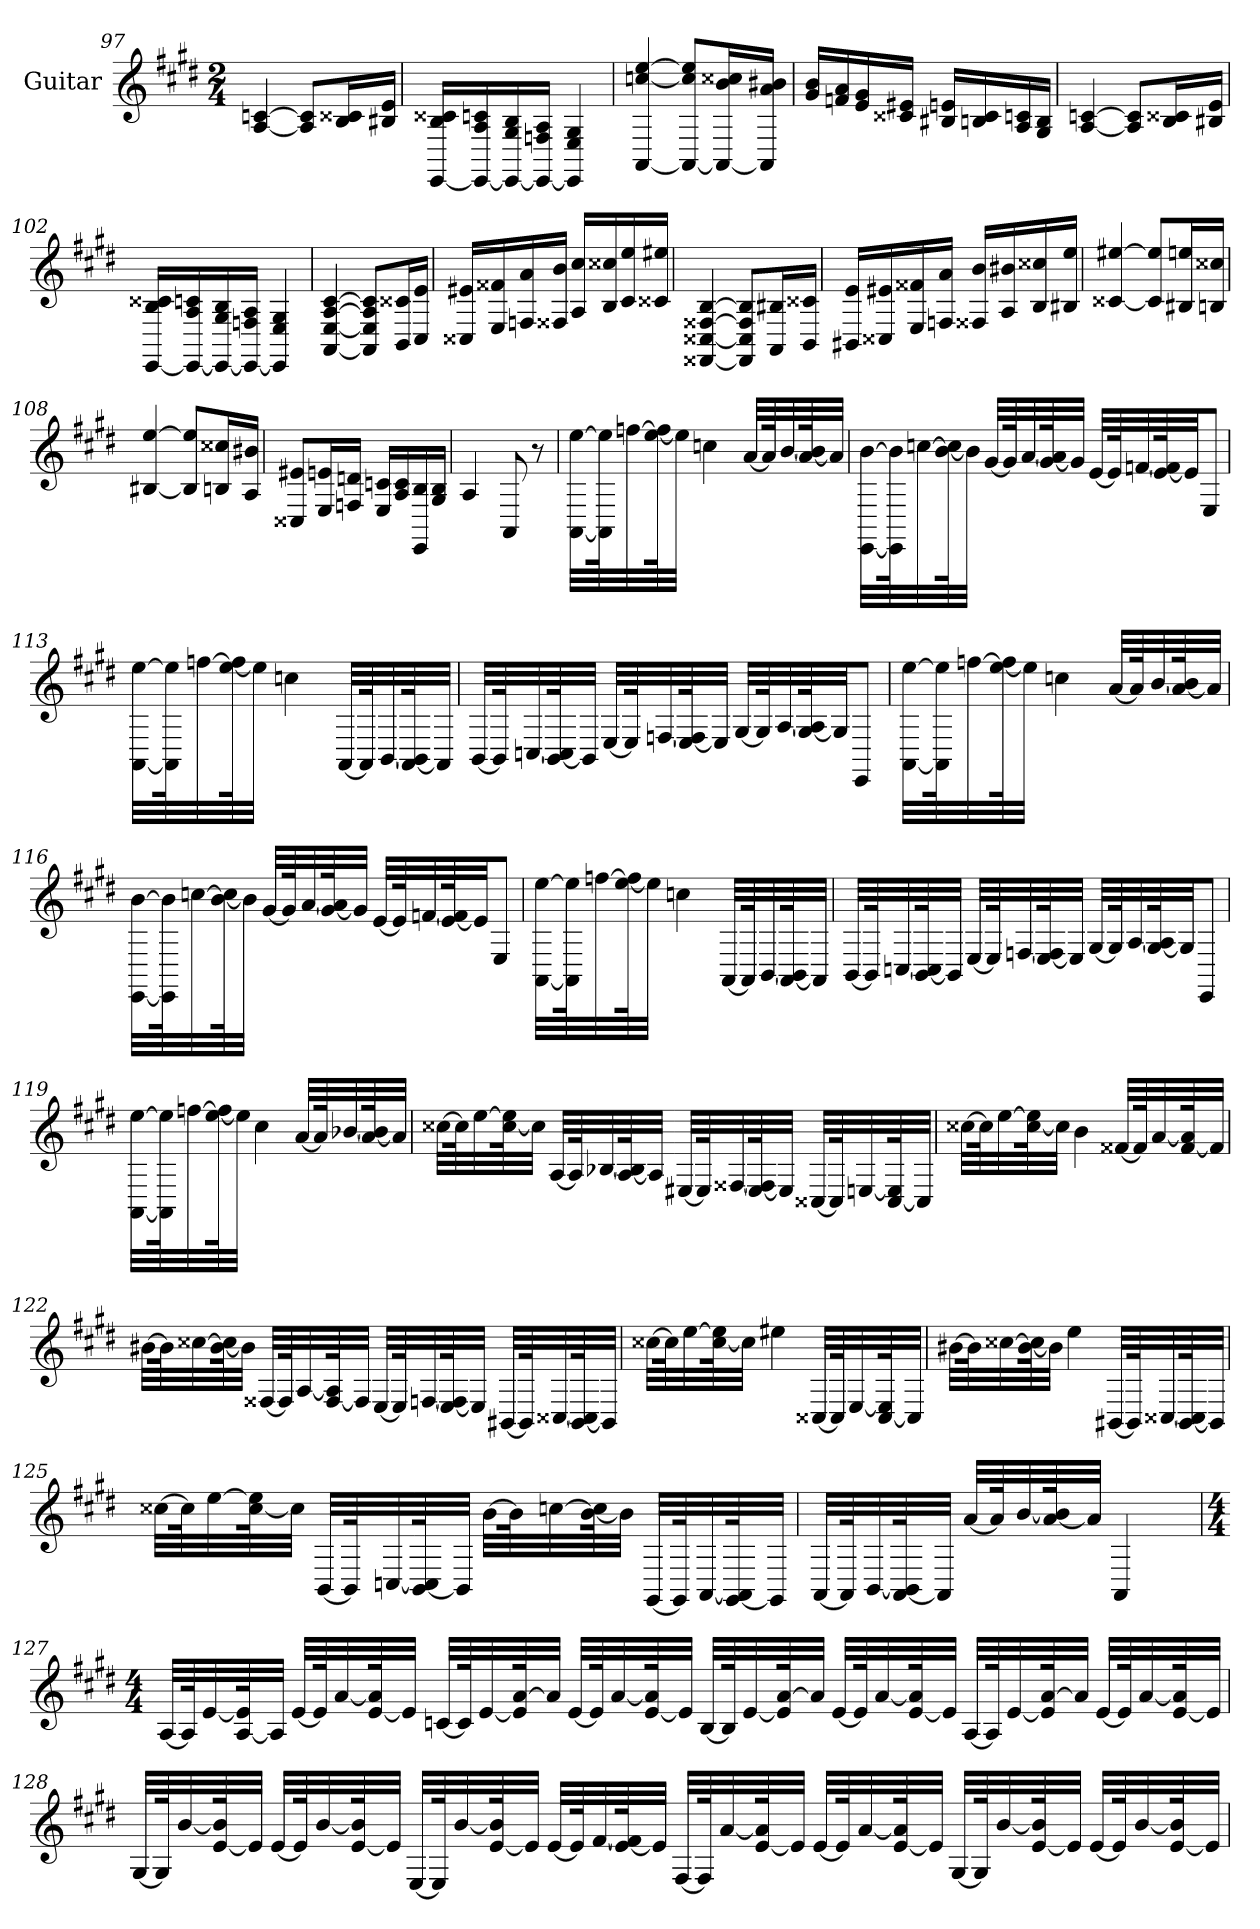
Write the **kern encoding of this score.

**kern
*part1
*staff1
*I"Guitar
*clefG2
*k[f#c#g#d#]
*E:
*M2/4
=97
[4A/ [4cn/
8A/] 8c/]L
16B/ 16c##X/L
16B#X/ 16e/JJ
=98
[16EE/ 16B/ 16c##X/LL
16EE/_ 16A/ 16cn/
16EE/_ 16G#/ 16B/
16EE/_ 16Fn/ 16A/JJ
4EE/] 4E/ 4G#/
=99
[4AA/ [4ccn/ [4ee/
8AA/_ 8cc/] 8ee/]L
16AA/_ 16b/ 16cc##X/L
16AA/] 16a/ 16b#X/JJ
!!LO:LB:g=z
=100
16g#/ 16b/LL
16fn/ 16a/
16e/ 16g#/
16c##X/ 16e#X/JJ
16B#X/ 16en/LL
16Bn/ 16c##/
16A/ 16cn/
16G#/ 16B/JJ
=101
[4A/ [4cn/
8A/] 8c/]L
16B/ 16c##X/L
16B#X/ 16e/JJ
=102
[16EE/ 16B/ 16c##X/LL
16EE/_ 16A/ 16cn/
16EE/_ 16G#/ 16B/
16EE/_ 16Fn/ 16A/JJ
4EE/] 4E/ 4G#/
=103
[4AA/ [4E/ [4A/ [4c#/
8AA/] 8E/] 8A/] 8c#/]L
16BB/ 16c##X/L
16C#/ 16e/JJ
!!LO:LB:g=z
=104
16C##X/ 16e#X/LL
16E/ 16f##X/
16Fn/ 16a/
16F##X/ 16b/JJ
16A/ 16cc#/LL
16B/ 16cc##X/
16c#/ 16ee/
16c##X/ 16ee#X/JJ
=105
[4FF##X/ [4C##X/ [4F##X/ [4B/
8FF##/] 8C##/] 8F##/] 8B/]L
16AA/ 16B#X/L
16BB/ 16c##X/JJ
=106
16BB#X/ 16e/LL
16C##X/ 16e#X/
16E/ 16f##X/
16Fn/ 16a/JJ
16F##X/ 16b/LL
16A/ 16b#X/
16B/ 16cc##X/
16B#X/ 16ee/JJ
=107
[4c##X/ [4ee#X/
8c##/] 8ee#/]L
16B#X/ 16een/L
16Bn/ 16cc##X/JJ
!!LO:LB:g=z
=108
[4B#X/ [4ee/
8B#/] 8ee/]L
16Bn/ 16cc##X/L
16A/ 16b#X/JJ
=109
8C##X/ 8e#X/L
16E/ 16en/L
16Fn/ 16dn/JJ
16E/ 16cn/LL
16A/ 16c/
16EE/ 16B/
16G#/ 16B/JJ
=110
4A/
8AA/
8r
=111
[32AA\ [32ee\LLL
64AA\] 64ee\]K
[32ffn\
[64ee\ 64ff\]K
32ee\JJJ]
4ccn\
[32a/LLL
64a/K]
[32b/
[64a/ 64b/]K
32a/JJJ]
!!LO:LB:g=z
=112
[32EE\ [32b\LLL
64EE\] 64b\]K
[32ccn\
[64b\ 64cc\]K
32b\JJJ]
[32g#/LLL
64g#/K]
[32a/
[64g#/ 64a/]K
32g#/JJJ]
[32e/LLL
64e/K]
[32fn/
[64e/ 64f/]K
32e/JJ]
8E/J
=113
[32AA\ [32ee\LLL
64AA\] 64ee\]K
[32ffn\
[64ee\ 64ff\]K
32ee\JJJ]
4ccn\
[32AA/LLL
64AA/K]
[32BB/
[64AA/ 64BB/]K
32AA/JJJ]
!!LO:LB:g=z
=114
[32BB/LLL
64BB/K]
[32Cn/
[64BB/ 64C/]K
32BB/JJJ]
[32E/LLL
64E/K]
[32Fn/
[64E/ 64F/]K
32E/JJJ]
[32G#/LLL
64G#/K]
[32A/
[64G#/ 64A/]K
32G#/JJ]
8EE/J
=115
[32AA\ [32ee\LLL
64AA\] 64ee\]K
[32ffn\
[64ee\ 64ff\]K
32ee\JJJ]
4ccn\
[32a/LLL
64a/K]
[32b/
[64a/ 64b/]K
32a/JJJ]
!!LO:PB:g=z
=116
[32EE\ [32b\LLL
64EE\] 64b\]K
[32ccn\
[64b\ 64cc\]K
32b\JJJ]
[32g#/LLL
64g#/K]
[32a/
[64g#/ 64a/]K
32g#/JJJ]
[32e/LLL
64e/K]
[32fn/
[64e/ 64f/]K
32e/JJ]
8E/J
=117
[32AA\ [32ee\LLL
64AA\] 64ee\]K
[32ffn\
[64ee\ 64ff\]K
32ee\JJJ]
4ccn\
[32AA/LLL
64AA/K]
[32BB/
[64AA/ 64BB/]K
32AA/JJJ]
!!LO:LB:g=z
=118
[32BB/LLL
64BB/K]
[32Cn/
[64BB/ 64C/]K
32BB/JJJ]
[32E/LLL
64E/K]
[32Fn/
[64E/ 64F/]K
32E/JJJ]
[32G#/LLL
64G#/K]
[32A/
[64G#/ 64A/]K
32G#/JJ]
8EE/J
=119
[32AA\ [32ee\LLL
64AA\] 64ee\]K
[32ffn\
[64ee\ 64ff\]K
32ee\JJJ]
4cc#\
[32a/LLL
64a/K]
[32b-X/
[64a/ 64b-/]K
32a/JJJ]
!!LO:LB:g=z
=120
[32cc##X\LLL
64cc##\K]
[32ee\
[64cc##\ 64ee\]K
32cc##\JJJ]
[32A/LLL
64A/K]
[32B-X/
[64A/ 64B-/]K
32A/JJJ]
[32E#X/LLL
64E#/K]
[32F##X/
[64E#/ 64F##/]K
32E#/JJJ]
[32C##X/LLL
64C##/K]
[32En/
[64C##/ 64E/]K
32C##/JJJ]
=121
[32cc##X\LLL
64cc##\K]
[32ee\
[64cc##\ 64ee\]K
32cc##\JJJ]
4b\
[32f##X/LLL
64f##/K]
[32a/
[64f##/ 64a/]K
32f##/JJJ]
!!LO:LB:g=z
=122
[32b#X\LLL
64b#\K]
[32cc##X\
[64b#\ 64cc##\]K
32b#\JJJ]
[32F##X/LLL
64F##/K]
[32A/
[64F##/ 64A/]K
32F##/JJJ]
[32E/LLL
64E/K]
[32Fn/
[64E/ 64F/]K
32E/JJJ]
[32BB#X/LLL
64BB#/K]
[32C##X/
[64BB#/ 64C##/]K
32BB#/JJJ]
=123
[32cc##X\LLL
64cc##\K]
[32ee\
[64cc##\ 64ee\]K
32cc##\JJJ]
4ee#X\
[32C##X/LLL
64C##/K]
[32E/
[64C##/ 64E/]K
32C##/JJJ]
!!LO:LB:g=z
=124
[32b#X\LLL
64b#\K]
[32cc##X\
[64b#\ 64cc##\]K
32b#\JJJ]
4ee\
[32BB#X/LLL
64BB#/K]
[32C##X/
[64BB#/ 64C##/]K
32BB#/JJJ]
=125
[32cc##X\LLL
64cc##\K]
[32ee\
[64cc##\ 64ee\]K
32cc##\JJJ]
[32BB/LLL
64BB/K]
[32Cn/
[64BB/ 64C/]K
32BB/JJJ]
[32b\LLL
64b\K]
[32ccn\
[64b\ 64cc\]K
32b\JJJ]
[32GG#/LLL
64GG#/K]
[32AA/
[64GG#/ 64AA/]K
32GG#/JJJ]
!!LO:LB:g=z
=126
[32AA/LLL
64AA/K]
[32BB/
[64AA/ 64BB/]K
32AA/JJJ]
[32a/LLL
64a/K]
[32b/
[64a/ 64b/]K
32a/JJJ]
4AA/
!!LO:LB:g=z
=127
*M4/4
[32A/LLL
64A/K]
[32e/
[64A/ 64e/]K
32A/JJJ]
[32e/LLL
64e/K]
[32a/
[64e/ 64a/]K
32e/JJJ]
[32cn/LLL
64c/K]
[32e/
64e/] [64a/K
32a/JJJ]
[32e/LLL
64e/K]
[32a/
[64e/ 64a/]K
32e/JJJ]
[32B/LLL
64B/K]
[32e/
64e/] [64a/K
32a/JJJ]
[32e/LLL
64e/K]
[32a/
[64e/ 64a/]K
32e/JJJ]
[32A/LLL
64A/K]
[32e/
64e/] [64a/K
32a/JJJ]
[32e/LLL
64e/K]
[32a/
[64e/ 64a/]K
32e/JJJ]
!!LO:LB:g=z
=128
[32G#/LLL
64G#/K]
[32b/
[64e/ 64b/]K
32e/JJJ]
[32e/LLL
64e/K]
[32b/
[64e/ 64b/]K
32e/JJJ]
[32E/LLL
64E/K]
[32b/
[64e/ 64b/]K
32e/JJJ]
[32e/LLL
64e/K]
[32f#/
[64e/ 64f#/]K
32e/JJJ]
[32F#/LLL
64F#/K]
[32a/
[64e/ 64a/]K
32e/JJJ]
[32e/LLL
64e/K]
[32a/
[64e/ 64a/]K
32e/JJJ]
[32G#/LLL
64G#/K]
[32b/
[64e/ 64b/]K
32e/JJJ]
[32e/LLL
64e/K]
[32b/
[64e/ 64b/]K
32e/JJJ]
=
*-
